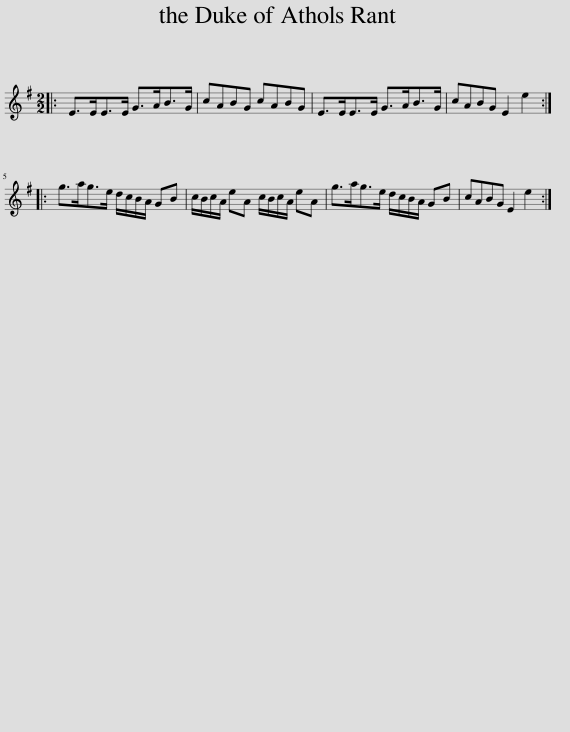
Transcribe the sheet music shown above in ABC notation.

X:1
L:1/8
M:2/2
I:linebreak $
K:Emin
V:1 treble
V:1
|: E>EE>E G>AB>G | cABG cABG | E>EE>E G>AB>G | cABG E2 e2 ::$ g>ag>e d/c/B/A/ GB | %5
 c/B/c/A/ eA c/B/c/A/ eA | g>ag>e d/c/B/A/ GB | cABG E2 e2 :| %8
